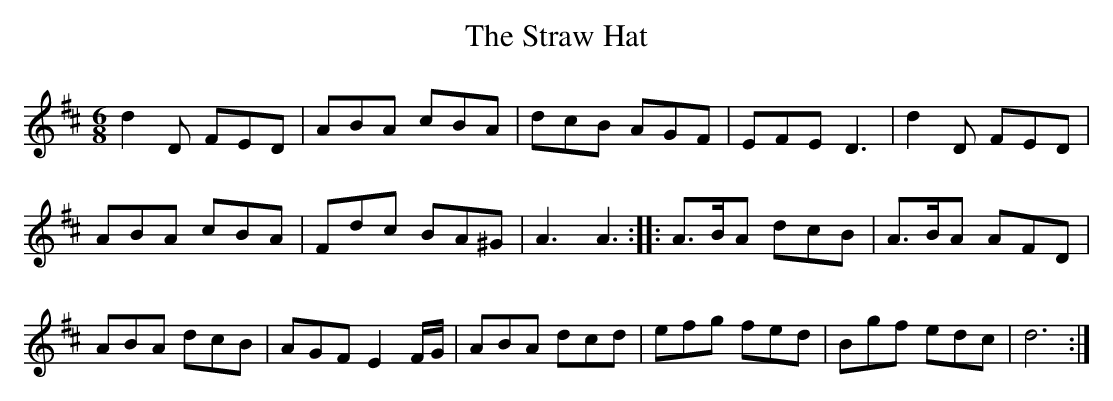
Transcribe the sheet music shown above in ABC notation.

X:1
T:Straw Hat, The
M:6/8
L:1/8
K:D
d2D FED|ABA cBA|dcB AGF|EFE D3|d2D FED|
ABA cBA|Fdc BA^G|A3 A3::A>BA dcB|A>BA AFD|
ABA dcB|AGF E2 F/G/|ABA dcd|efg fed|Bgf edc|d6:|
